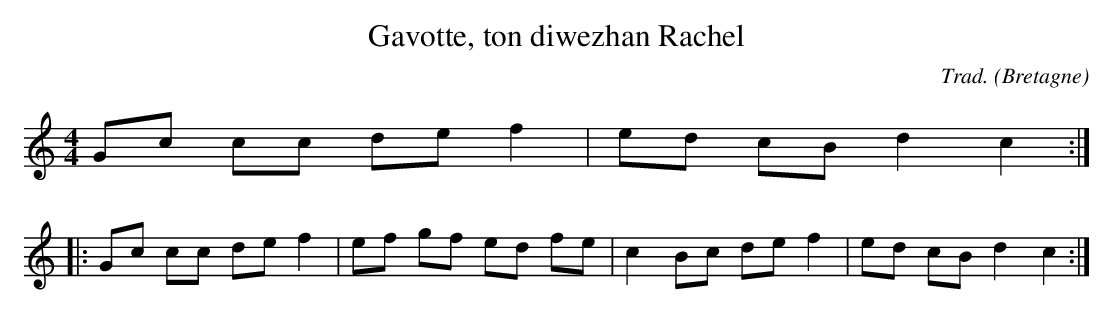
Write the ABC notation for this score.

X:1
T:Gavotte, ton diwezhan Rachel
C:Trad.
O:Bretagne
M:4/4
L:1/8
K:C
Gc cc de f2 | ed cB d2 c2 ::
Gc cc de f2 | ef gf ed fe | c2 Bc de f2 | ed cB d2 c2 :|
